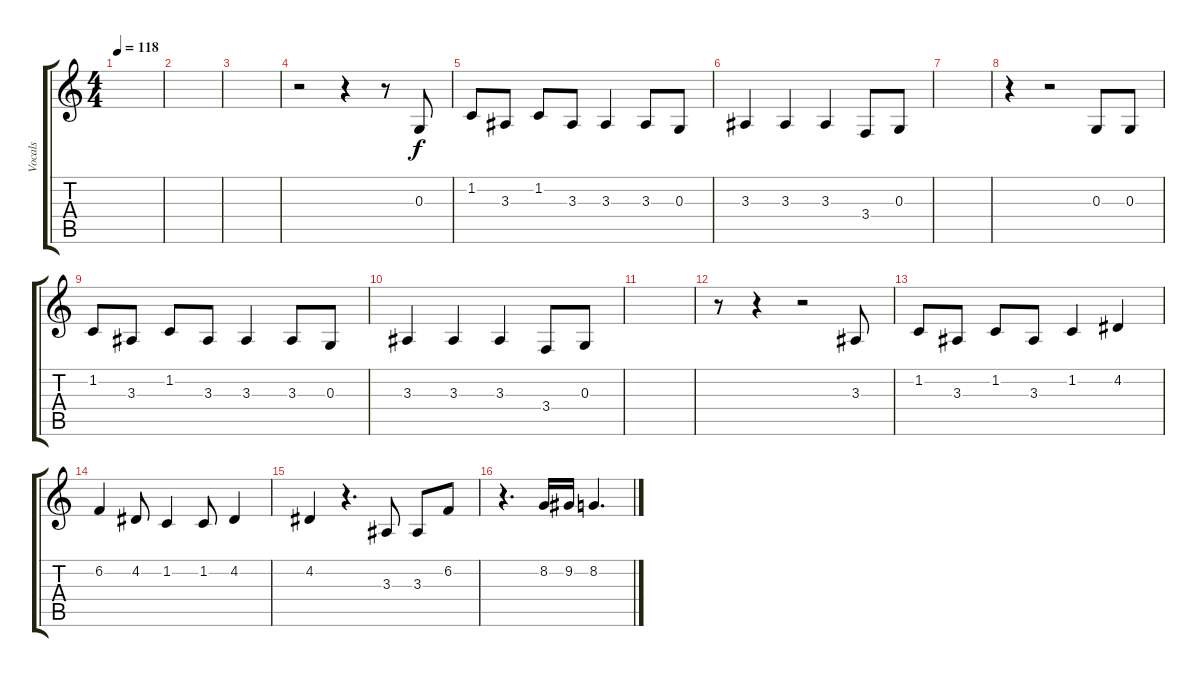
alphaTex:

\track ("Vocals" "Vocals") {instrument sopranosax}
\staff {score tabs}
\tuning (E4 B3 G3 D3 A2 E2) {hide}
\ts (4 4)
\tempo 118
\clef g2
\ks c
|
|
|
r.2 r.4 r.8 0.3.8{dy f} |
1.2.8 3.3.8 1.2.8 3.3.8 3.3.4 3.3.8 0.3.8 |
3.3.4 3.3.4 3.3.4 3.4.8 0.3.8 |
|
r.4 r.2 0.3.8 0.3.8 |
1.2.8 3.3.8 1.2.8 3.3.8 3.3.4 3.3.8 0.3.8 |
3.3.4 3.3.4 3.3.4 3.4.8 0.3.8 |
|
r.8 r.4 r.2 3.3.8 |
1.2.8 3.3.8 1.2.8 3.3.8 1.2.4 4.2.4 |
6.2.4 4.2.8 1.2.4 1.2.8 4.2.4 |
4.2.4 r.4{d} 3.3.8 3.3.8 6.2.8 |
r.4{d} 8.2.16 9.2.16 8.2.4{d}
